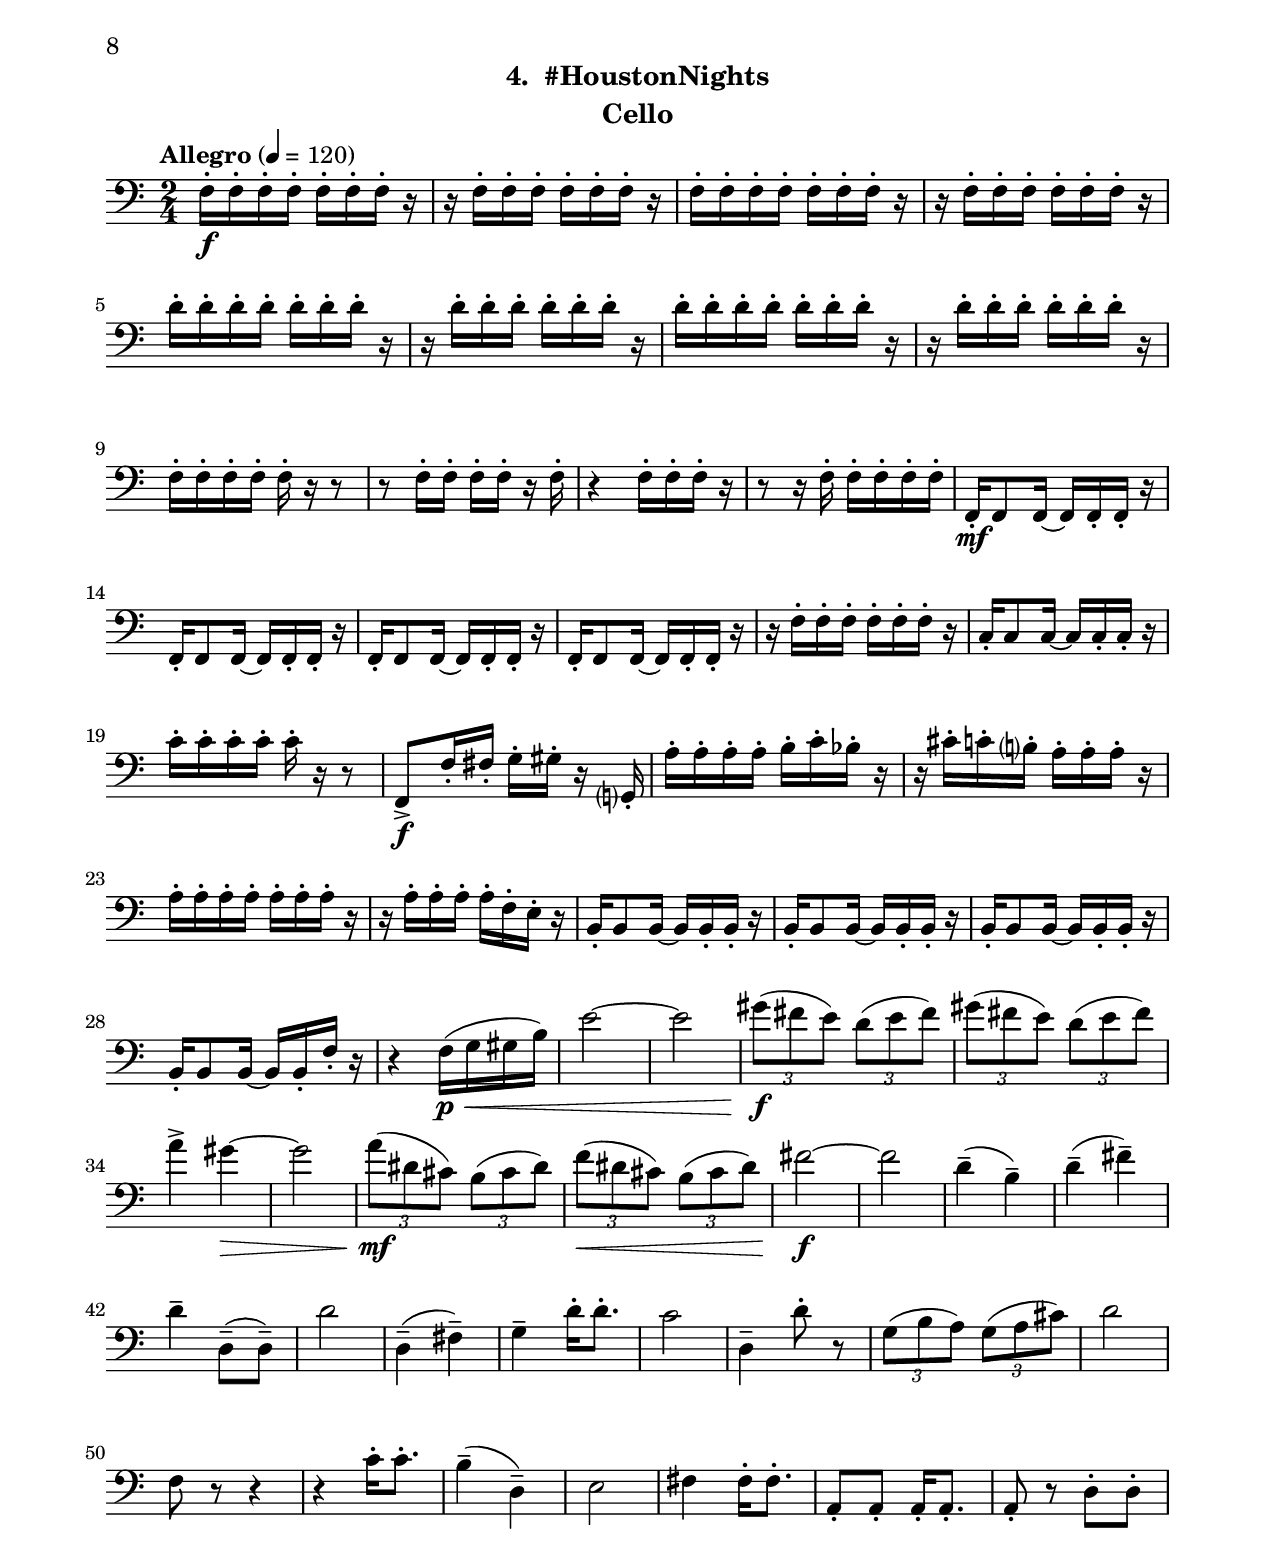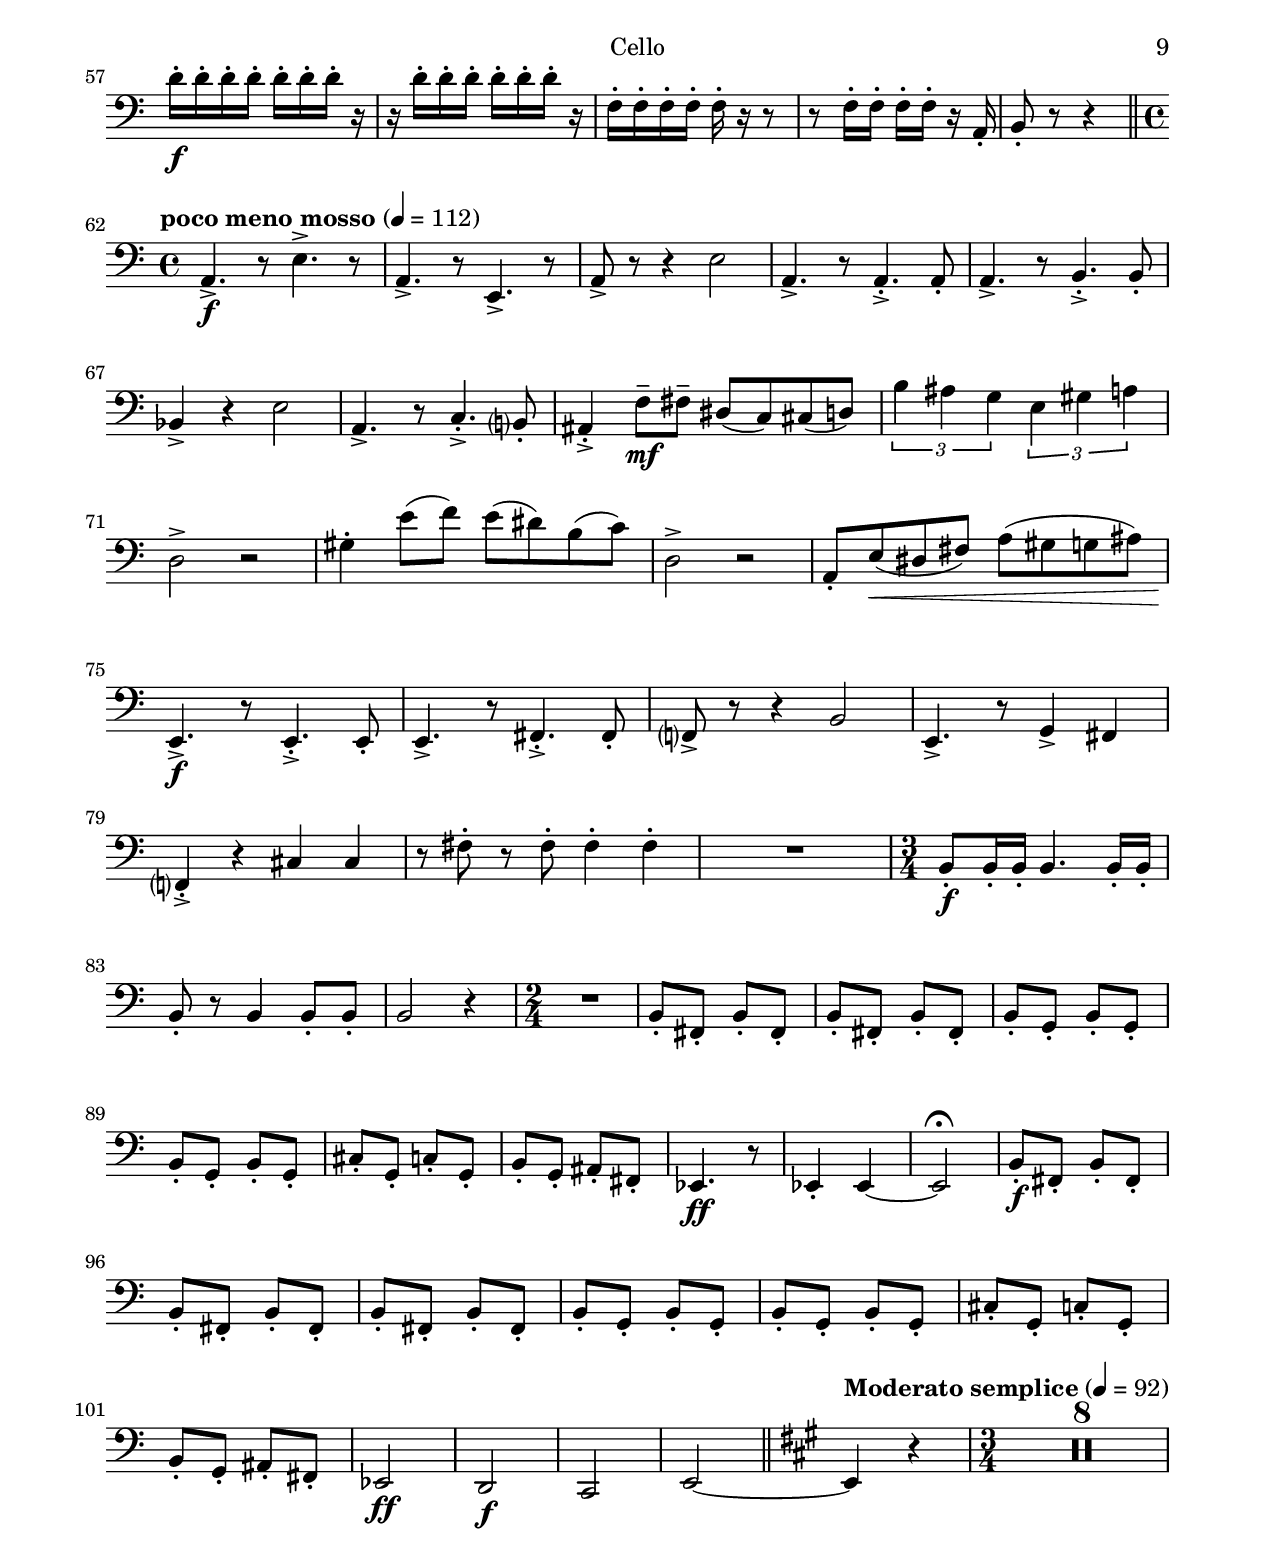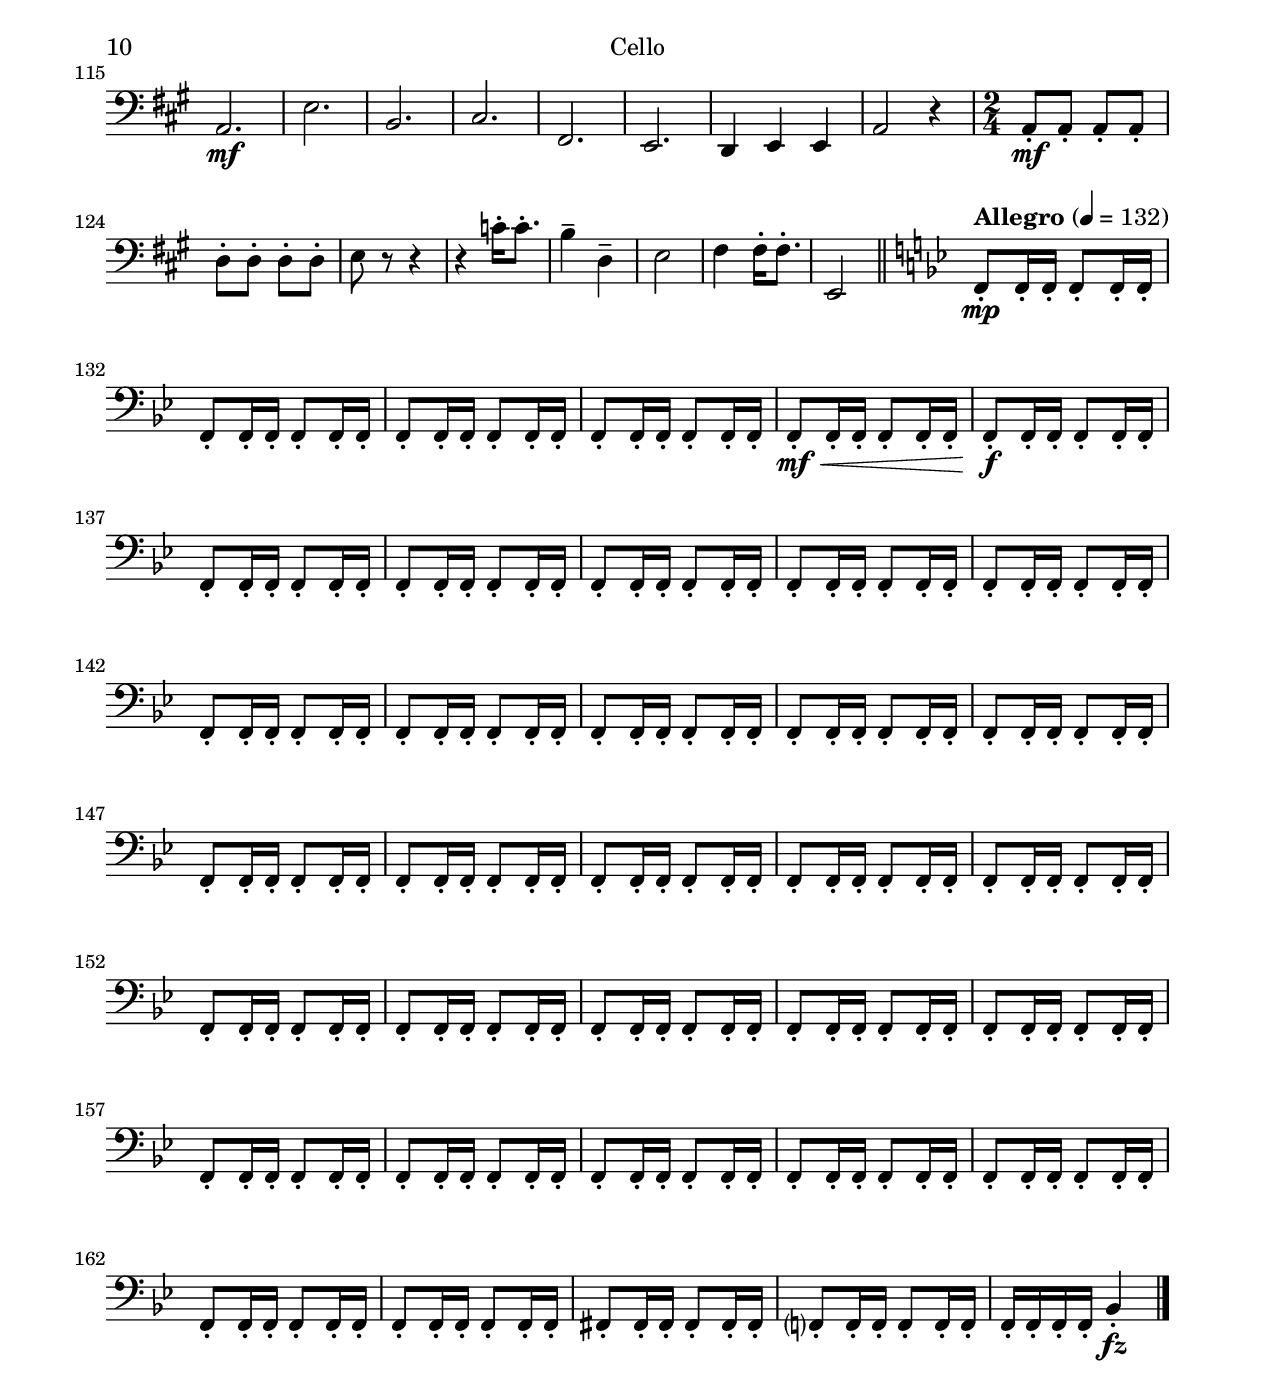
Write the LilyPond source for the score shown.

\version "2.12.0"
#(set-default-paper-size "letter")
#(set-global-staff-size 21)

\paper {
  line-width    = 180\mm
  left-margin   = 20\mm
  top-margin    = 10\mm
  bottom-margin = 15\mm
  indent = 0 \mm 
  ragged-bottom = ##f  
  first-page-number = 8				%% CHANGE NUMBER
  print-first-page-number = ##t  
  two-sided = ##t
  binding-offset = 0.25\in
  }

\header {
  subtitle = "4.  #HoustonNights"		%% CHANGE TITLE
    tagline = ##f
    instrument = "Cello"                     %% CHANGE INSTRUMENT NAME
    }

AvoiceAA = \relative c{
    \clef bass
    %staffkeysig
    \key c \major 
    %bartimesig: 
    \time 2/4 
    \tempo "Allegro" 4 = 120
    f16-.  \f f-.  f-.  f-.  f-.  f-.  f-.  r      | % 1
    r f-.  f-.  f-.  f-.  f-.  f-.  r      | % 2
    f-.  f-.  f-.  f-.  f-.  f-.  f-.  r      | % 3
    r f-.  f-.  f-.  f-.  f-.  f-.  r      | % 4
    d'-.  d-.  d-.  d-.  d-.  d-.  d-.  r      | % 5
    r d-.  d-.  d-.  d-.  d-.  d-.  r      | % 6
    d-.  d-.  d-.  d-.  d-.  d-.  d-.  r      | % 7
    r d-.  d-.  d-.  d-.  d-.  d-.  r      | % 8
    f,-.  f-.  f-.  f-.  f-.  r r8      | % 9
    r f16-.  f-.  f-.  f-.  r f-.       | % 10
    r4 f16-.  f-.  f-.  r      | % 11
    r8 r16 f-.  f-.  f-.  f-.  f-.       | % 12
    f,-.  \mf f8 f16~ f f-.  f-.  r      | % 13
    f-.  f8 f16~ f f-.  f-.  r      | % 14
    f-.  f8 f16~ f f-.  f-.  r      | % 15
    f-.  f8 f16~ f f-.  f-.  r      | % 16
    r f'-.  f-.  f-.  f-.  f-.  f-.  r      | % 17
    c-.  c8 c16~ c c-.  c-.  r      | % 18
    c'-.  c-.  c-.  c-.  c-.  r r8      | % 19
    f,,->  \f f'16-.  fis-.  g-.  gis-.  r g,-.       | % 20
    a'-.  a-.  a-.  a-.  b-.  c-.  bes-.  r      | % 21
    r cis-.  c-.  b-.  a-.  a-.  a-.  r      | % 22
    a-.  a-.  a-.  a-.  a-.  a-.  a-.  r      | % 23
    r a-.  a-.  a-.  a-.  f-.  e-.  r      | % 24
    b-.  b8 b16~ b b-.  b-.  r      | % 25
    b-.  b8 b16~ b b-.  b-.  r      | % 26
    b-.  b8 b16~ b b-.  b-.  r      | % 27
    b16-.  b8 b16~ b b-.  f'-.  r      | % 28
    r4 f16( \< \p g gis b)      | % 29
    e2~      | % 30
    e      | % 31
    \times 2/3{gis8( \! \f fis e)  } \times 2/3{d( e fis)  }      | % 32
    \times 2/3{gis( fis e)  } \times 2/3{d( e fis)  }      | % 33
    a4->  gis~ \>      | % 34
    gis2      | % 35
    \times 2/3{a8( \! \mf dis, cis)  } \times 2/3{b( cis dis)  }      | % 36
    \times 2/3{f( \< dis cis)  } \times 2/3{b( cis dis)  }      | % 37
    fis2~ \! \f      | % 38
    fis      | % 39
    d4-- ( b-- )      | % 40
    d-- ( fis-- )      | % 41
    d--  d,8-- ( d-- )      | % 42
    d'2      | % 43
    d,4-- ( fis-- )      | % 44
    g--  d'16-.  d8.-.       | % 45
    c2      | % 46
    d,4--  d'8-.  r      | % 47
    \times 2/3{g,8( b a)  } \times 2/3{g( a cis)  }      | % 48
    d2      | % 49
    f,8 r r4      | % 50
    r c'16-.  c8.-.       | % 51
    b4-- ( d,-- )      | % 52
    e2      | % 53
    fis4 fis16-.  fis8.-.       | % 54
    a,8-.  a-.  a16-.  a8.-.       | % 55
    a8-.  r d-.  d-.       | % 56
    d'16-.  \f d-.  d-.  d-.  d-.  d-.  d-.  r      | % 57
    r d-.  d-.  d-.  d-.  d-.  d-.  r      | % 58
    f,-.  f-.  f-.  f-.  f-.  r r8      | % 59
    r f16-.  f-.  f-.  f-.  r a,-.       | % 60
    b8-.  r r4 \bar "||"     | % 61
    %bartimesig: 
    \time 4/4 
    \tempo "poco meno mosso" 4 = 112
    a4.->  \f r8 e'4.->  r8      | % 62
    a,4.->  r8 e4.->  r8      | % 63
    a->  r r4 e'2      | % 64
    a,4.->  r8 a4.-> -.  a8-.       | % 65
    a4.->  r8 b4.-> -.  b8-.       | % 66
    bes4->  r e2      | % 67
    a,4.->  r8 c4.-> -.  b8-.       | % 68
    ais4-> -.  f'8--  \mf fis--  dis( c) cis( d)      | % 69
    \times 2/3{b'4 ais g  } \times 2/3{e gis a  }      | % 70
    d,2->  r      | % 71
    gis4-.  e'8( f) e( dis) b( c)      | % 72
    d,2->  r      | % 73
    a8-.  e'( \< dis fis) a( gis g ais)      | % 74
    e,4.->  \! \f r8 e4.-> -.  e8-.       | % 75
    e4.->  r8 fis4.-> -.  fis8-.       | % 76
    f->  r r4 b2      | % 77
    e,4.->  r8 g4->  fis      | % 78
    f-> -.  r cis' cis      | % 79
    r8 fis-.  r fis-.  fis4-.  fis-.       | % 80
    R1  | % 
    %bartimesig: 
    \time 3/4 
    b,8-.  \f b16-.  b-.  b4. b16-.  b-.       | % 82
    b8-.  r b4 b8-.  b-.       | % 83
    b2 r4      | % 84
    %bartimesig: 
    \time 2/4 
    R2  | % 
    b8-.  fis-.  b-.  fis-.       | % 86
    b-.  fis-.  b-.  fis-.       | % 87
    b-.  g-.  b-.  g-.       | % 88
    b-.  g-.  b-.  g-.       | % 89
    cis-.  g-.  c-.  g-.       | % 90
    b-.  g-.  ais-.  fis-.       | % 91
    ees4. \ff r8      | % 92
    ees4-.  ees~      | % 93
    ees2\fermata       | % 94
    b'8-.  \f fis-.  b-.  fis-.       | % 95
    b-.  fis-.  b-.  fis-.       | % 96
    b-.  fis-.  b-.  fis-.       | % 97
    b-.  g-.  b-.  g-.       | % 98
    b-.  g-.  b-.  g-.       | % 99
    cis-.  g-.  c-.  g-.       | % 100
    b-.  g-.  ais-.  fis-.       | % 101
    ees2 \ff      | % 102
    d \f      | % 103
    c      | % 104
    e2~    \bar "||"      | % 105
    %barkeysig: 
    \key a \major 
    \tempo "Moderato semplice" 4 = 92  
    e4 r      | % 106
    %bartimesig: 
    \time 3/4 
    R2. *8  | % 
    \pageBreak
    a2. \mf      | % 115
    e'2.      | % 116
    b2.      | % 117
    cis2.      | % 118
    fis,2.      | % 119
    e2.      | % 120
    d4 e e      | % 121
    a2 r4      | % 122
    %bartimesig: 
    \time 2/4 
    a8-.  \mf a-.  a-.  a-.       | % 123
    d-.  d-.  d-.  d-.       | % 124
    e r r4      | % 125
    r c'16-.  c8.-.       | % 126
    b4--  d,--       | % 127
    e2      | % 128
    fis4 fis16-.  fis8.-.       | % 129
    e,2    \bar "||"      | % 130
    %barkeysig: 
    \key bes \major 
    \tempo "Allegro" 4 = 132
    f8-.  \mp f16-.  f-.  f8-.  f16-.  f-.       | % 131
    f8-.  f16-.  f-.  f8-.  f16-.  f-.       | % 132
    f8-.  f16-.  f-.  f8-.  f16-.  f-.       | % 133
    f8-.  f16-.  f-.  f8-.  f16-.  f-.       | % 134
    f8-.  \< \mf f16-.  f-.  f8-.  f16-.  f-.       | % 135
    f8-.  \! \f f16-.  f-.  f8-.  f16-.  f-.       | % 136
    f8-.  f16-.  f-.  f8-.  f16-.  f-.       | % 137
    f8-.  f16-.  f-.  f8-.  f16-.  f-.       | % 138
    f8-.  f16-.  f-.  f8-.  f16-.  f-.       | % 139
    f8-.  f16-.  f-.  f8-.  f16-.  f-.       | % 140
    f8-.  f16-.  f-.  f8-.  f16-.  f-.       | % 141
    f8-.  f16-.  f-.  f8-.  f16-.  f-.       | % 142
    f8-.  f16-.  f-.  f8-.  f16-.  f-.       | % 143
    f8-.  f16-.  f-.  f8-.  f16-.  f-.       | % 144
    f8-.  f16-.  f-.  f8-.  f16-.  f-.       | % 145
    f8-.  f16-.  f-.  f8-.  f16-.  f-.       | % 146
    f8-.  f16-.  f-.  f8-.  f16-.  f-.       | % 147
    f8-.  f16-.  f-.  f8-.  f16-.  f-.       | % 148
    f8-.  f16-.  f-.  f8-.  f16-.  f-.       | % 149
    f8-.  f16-.  f-.  f8-.  f16-.  f-.       | % 150
    f8-.  f16-.  f-.  f8-.  f16-.  f-.       | % 151
    f8-.  f16-.  f-.  f8-.  f16-.  f-.       | % 152
    f8-.  f16-.  f-.  f8-.  f16-.  f-.       | % 153
    f8-.  f16-.  f-.  f8-.  f16-.  f-.       | % 154
    f8-.  f16-.  f-.  f8-.  f16-.  f-.       | % 155
    f8-.  f16-.  f-.  f8-.  f16-.  f-.       | % 156
    f8-.  f16-.  f-.  f8-.  f16-.  f-.       | % 157
    f8-.  f16-.  f-.  f8-.  f16-.  f-.       | % 158
    f8-.  f16-.  f-.  f8-.  f16-.  f-.       | % 159
    f8-.  f16-.  f-.  f8-.  f16-.  f-.       | % 160
    f8-.  f16-.  f-.  f8-.  f16-.  f-.       | % 161
    f8-.  f16-.  f-.  f8-.  f16-.  f-.       | % 162
    f8-.  f16-.  f-.  f8-.  f16-.  f-.       | % 163
    fis8-.  fis16-.  fis-.  fis8-.  fis16-.  fis-.       | % 164
    f8-.  f16-.  f-.  f8-.  f16-.  f-.       | % 165
    f16-.  f-.  f-.  f-.  bes4-.  \fz \bar "|." 
}% end of last bar in partorvoice

ApartA =  << 
        \context Voice = AvoiceAA{ \AvoiceAA }
        >> 


\score { 
    << 
        \context Staff = ApartA << 
            \ApartA
        >>

      \set Score.skipBars = ##t
       #(set-accidental-style 'modern-cautionary)
      \set Score.markFormatter = #format-mark-box-letters %%boxed rehearsal-marks
  >>
}%% end of score-block 
